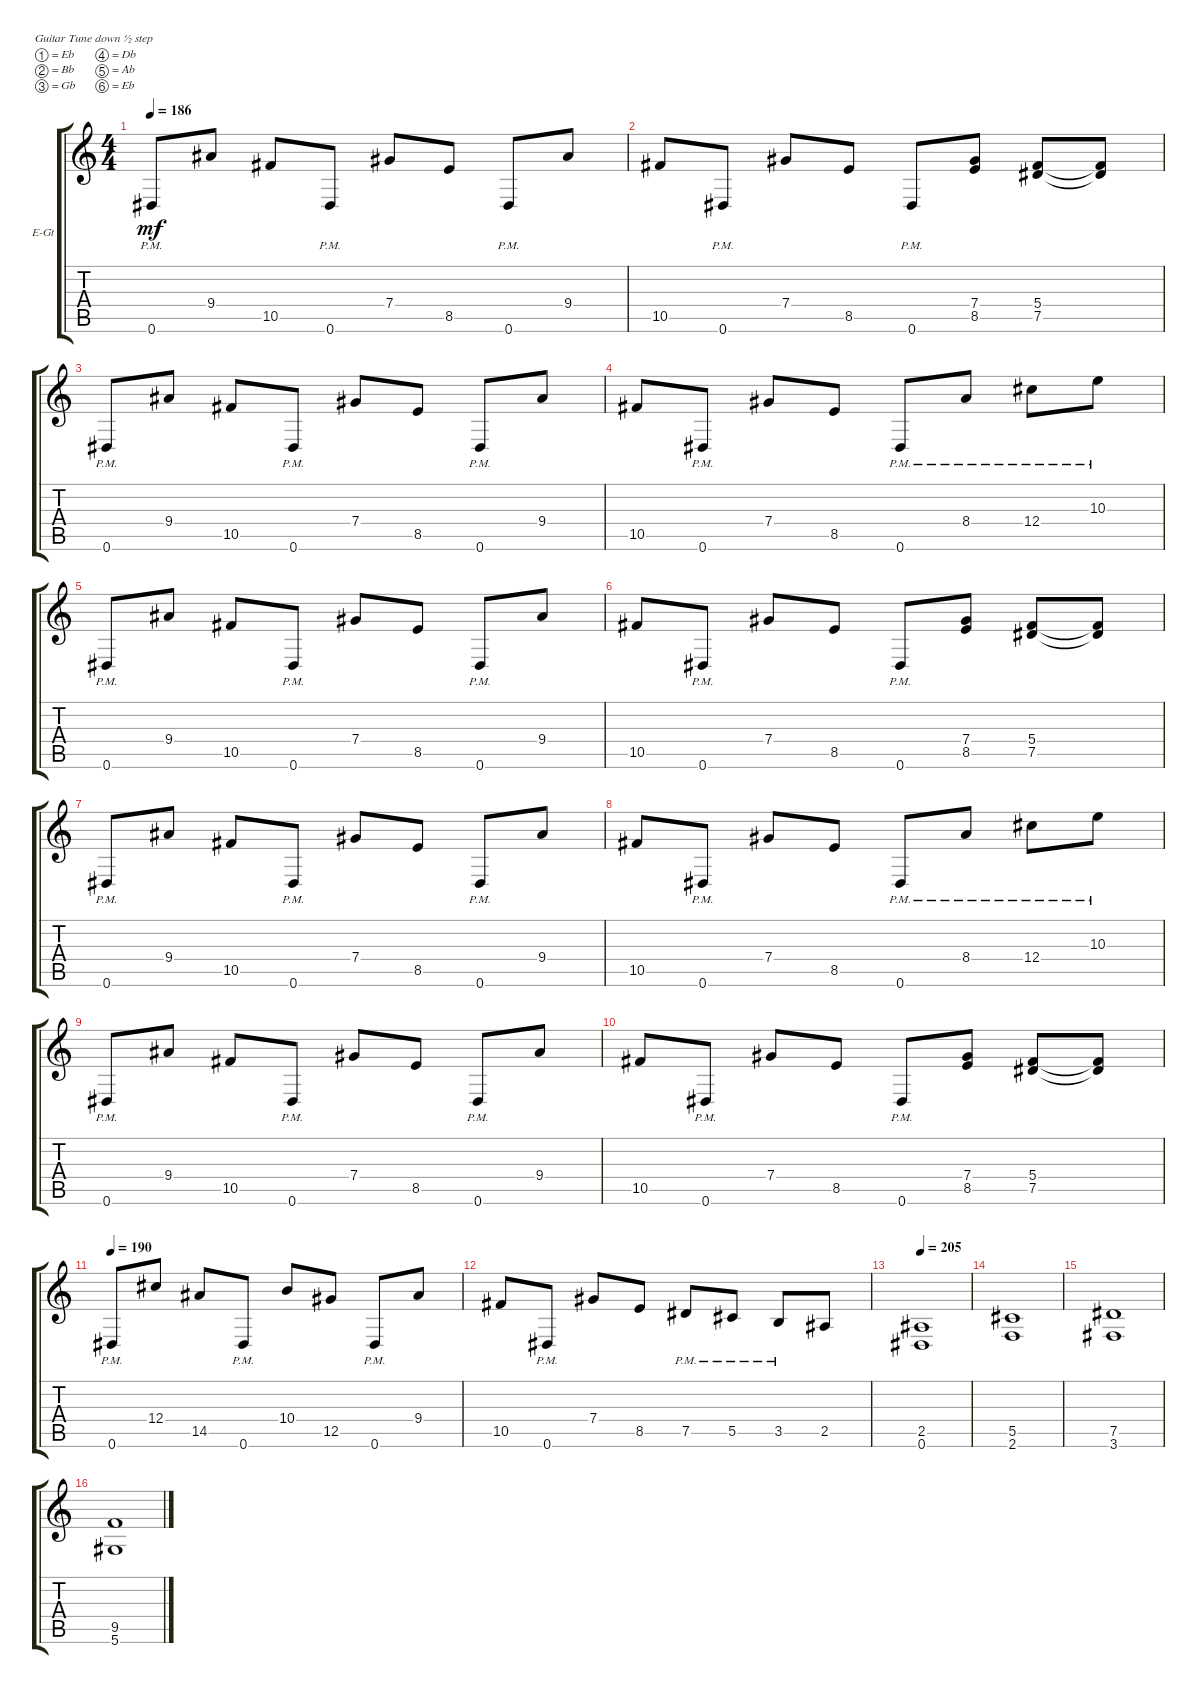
\bracketExtendMode groupsimilarinstruments
\firstSystemTrackNameOrientation horizontal
\otherSystemsTrackNameOrientation horizontal
\track ("right" "E-Gt") {instrument distortionguitar}
\staff {score tabs}
\tuning (Eb4 Bb3 Gb3 Db3 Ab2 Eb2)
\ts (4 4)
\tempo 186
\clef g2
\ks c
0.6{pm}.8{dy mf} 9.4.8 10.5.8 0.6{pm}.8 7.4.8 8.5.8 0.6{pm}.8 9.4.8 |
10.5.8 0.6{pm}.8 7.4.8 8.5.8 0.6{pm}.8 (8.5 7.4).8 (7.5 5.4).8 (7.5{t} 5.4{t}).8 |
0.6{pm}.8 9.4.8 10.5.8 0.6{pm}.8 7.4.8 8.5.8 0.6{pm}.8 9.4.8 |
10.5.8 0.6{pm}.8 7.4.8 8.5.8 0.6{pm}.8 8.4{pm}.8 12.4{pm}.8 10.3{pm}.8 |
0.6{pm}.8 9.4.8 10.5.8 0.6{pm}.8 7.4.8 8.5.8 0.6{pm}.8 9.4.8 |
10.5.8 0.6{pm}.8 7.4.8 8.5.8 0.6{pm}.8 (8.5 7.4).8 (7.5 5.4).8 (7.5{t} 5.4{t}).8 |
0.6{pm}.8 9.4.8 10.5.8 0.6{pm}.8 7.4.8 8.5.8 0.6{pm}.8 9.4.8 |
10.5.8 0.6{pm}.8 7.4.8 8.5.8 0.6{pm}.8 8.4{pm}.8 12.4{pm}.8 10.3{pm}.8 |
0.6{pm}.8 9.4.8 10.5.8 0.6{pm}.8 7.4.8 8.5.8 0.6{pm}.8 9.4.8 |
10.5.8 0.6{pm}.8 7.4.8 8.5.8 0.6{pm}.8 (8.5 7.4).8 (7.5 5.4).8 (7.5{t} 5.4{t}).8 |
\tempo 190
0.6{pm}.8 12.4.8 14.5.8 0.6{pm}.8 10.4.8 12.5.8 0.6{pm}.8 9.4.8 |
10.5.8 0.6{pm}.8 7.4.8 8.5.8 7.5{pm}.8 5.5{pm}.8 3.5{pm}.8 2.5.8 |
\tempo 205
(0.6 2.5).1 |
(2.6 5.5).1 |
(3.6 7.5).1 |
(5.6 9.5).1
